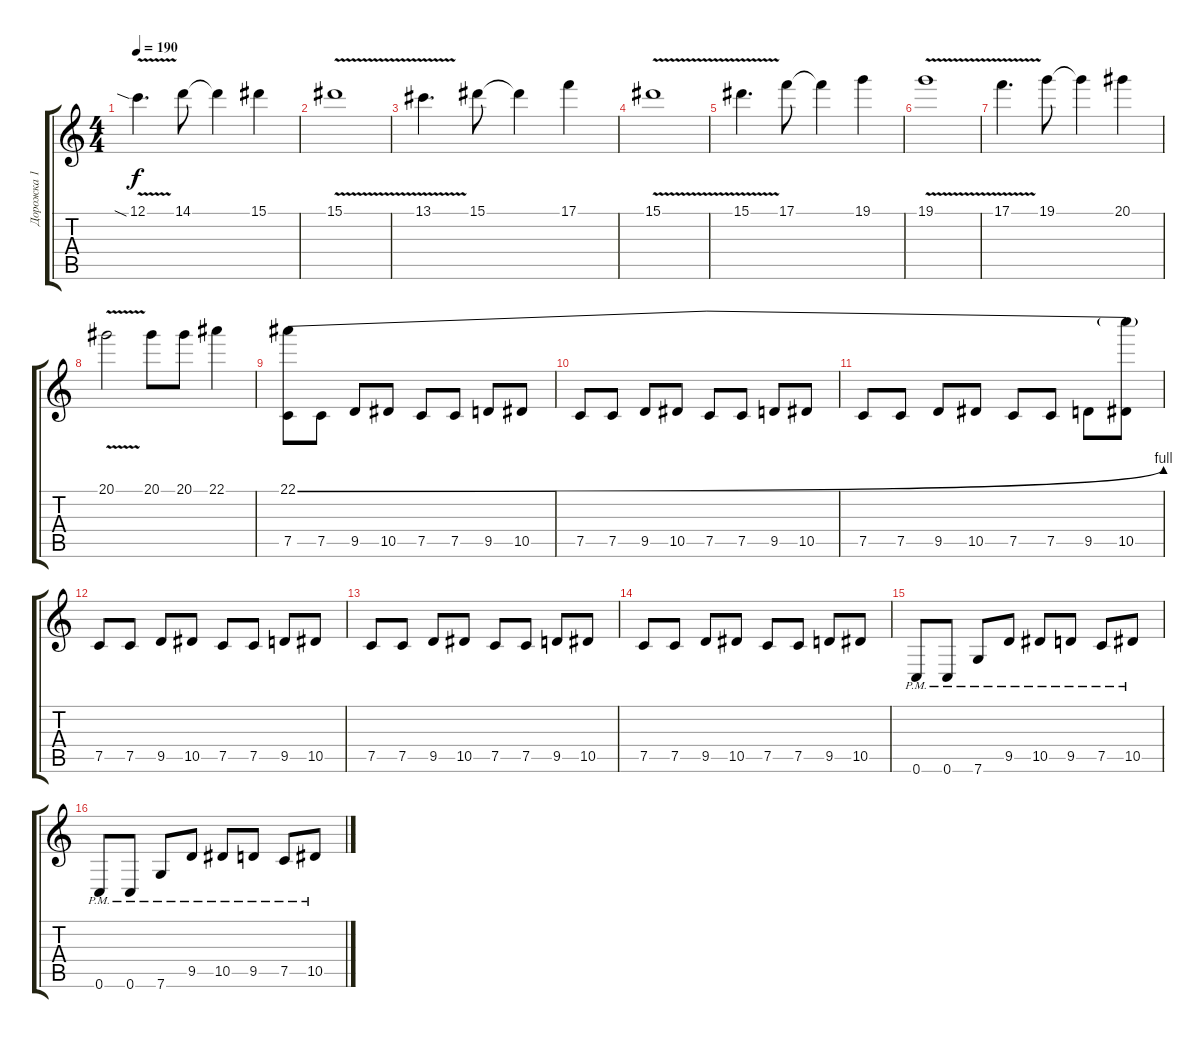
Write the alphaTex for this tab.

\track ("Дорожка 1" "Дорожка 1") {instrument overdrivenguitar}
\staff {score tabs}
\tuning (C4 G3 Eb3 Bb2 F2 C2) {hide}
\ts (4 4)
\tempo 190
\clef g2
\ks c
12.1{v sia}.4{d dy f} 14.1.8 14.1{t}.4 15.1.4 |
15.1{v}.1 |
13.1{v}.4{d} 15.1.8 15.1{t}.4 17.1.4 |
15.1{v}.1 |
15.1{v}.4{d} 17.1.8 17.1{t}.4 19.1.4 |
19.1{v}.1 |
17.1{v}.4{d} 19.1.8 19.1{t}.4 20.1.4 |
20.1{v}.2 20.1.8 20.1.8 22.1.4 |
(22.1{be (bend 0 0 60 4)} 7.5).8 7.5.8 9.5.8 10.5.8 7.5.8 7.5.8 9.5.8 10.5.8 |
7.5.8 7.5.8 9.5.8 10.5.8 7.5.8 7.5.8 9.5.8 10.5.8 |
7.5.8 7.5.8 9.5.8 10.5.8 7.5.8 7.5.8 9.5.8 (22.1{t} 10.5).8 |
7.5.8 7.5.8 9.5.8 10.5.8 7.5.8 7.5.8 9.5.8 10.5.8 |
7.5.8 7.5.8 9.5.8 10.5.8 7.5.8 7.5.8 9.5.8 10.5.8 |
7.5.8 7.5.8 9.5.8 10.5.8 7.5.8 7.5.8 9.5.8 10.5.8 |
0.6{pm}.8 0.6{pm}.8 7.6{pm}.8 9.5{pm}.8 10.5{pm}.8 9.5{pm}.8 7.5{pm}.8 10.5{pm}.8 |
0.6{pm}.8 0.6{pm}.8 7.6{pm}.8 9.5{pm}.8 10.5{pm}.8 9.5{pm}.8 7.5{pm}.8 10.5{pm}.8
